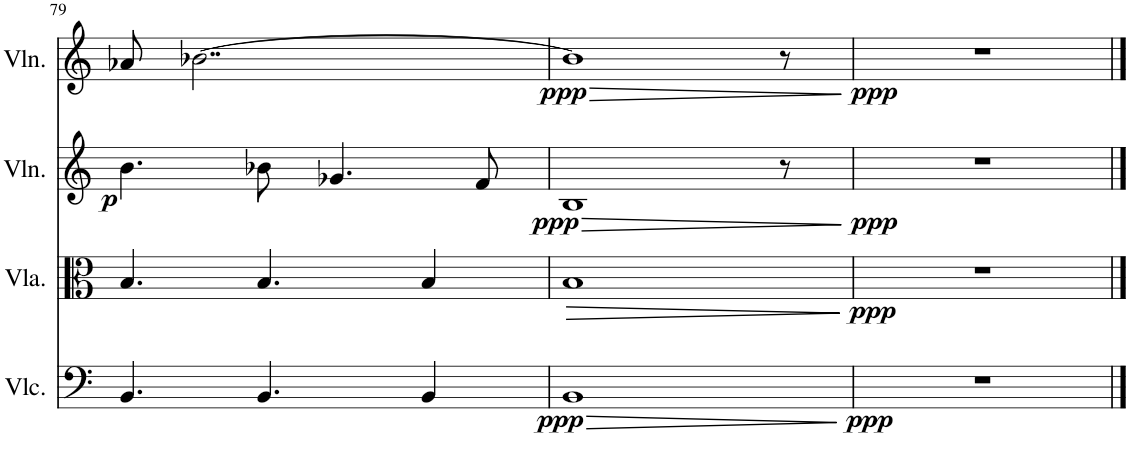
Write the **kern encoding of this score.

**kern	**dynam	**kern	**dynam	**kern	**dynam	**kern	**dynam
*part4	*part4	*part3	*part3	*part2	*part2	*part1	*part1
*staff4	*staff4	*staff3	*staff3	*staff2	*staff2	*staff1	*staff1
*I"Violoncello	*	*I"Viola	*	*I"Violin	*	*I"Violin	*
*I'Vlc.	*	*I'Vla.	*	*I'Vln.	*	*I'Vln.	*
!!LO:PB:g=z
*clefF4	*	*clefC3	*	*clefG2	*	*clefG2	*
*k[]	*	*k[]	*	*k[]	*	*k[]	*
*M4/4	*	*M4/4	*	*M4/4	*	*M4/4	*
=79	=79	=79	=79	=79	=79	=79	=79
!	!	!	!	!	!LO:DY:b	!	!
4.BB/	.	4.B/	.	4.b\	p	8a-X/	.
.	.	.	.	.	.	[2..b-X\	.
4.BB/	.	4.B/	.	8b-X\	.	.	.
.	.	.	.	4.g-X/	.	.	.
4BB/	.	4B/	.	.	.	.	.
.	.	.	.	8f/	.	.	.
=80	=80	=80	=80	=80	=80	=80	=80
!	!LO:HP:b	!	!LO:HP:b	!	!LO:HP:b	!	!LO:HP:b
!	!LO:DY:n=1:b	!	!	!	!LO:DY:n=1:b	!	!LO:DY:n=1:b
1BB	> ppp	1B	>	1B	> ppp	1b-]	> ppp
8ryy	]	8ryy	]	8r	]	8r	]
=81	=81	=81	=81	=81	=81	=81	=81
!	!LO:DY:b	!	!LO:DY:b	!	!LO:DY:b	!	!LO:DY:b
1r	ppp	1r	ppp	1r	ppp	1r	ppp
==	==	==	==	==	==	==	==
*-	*-	*-	*-	*-	*-	*-	*-
